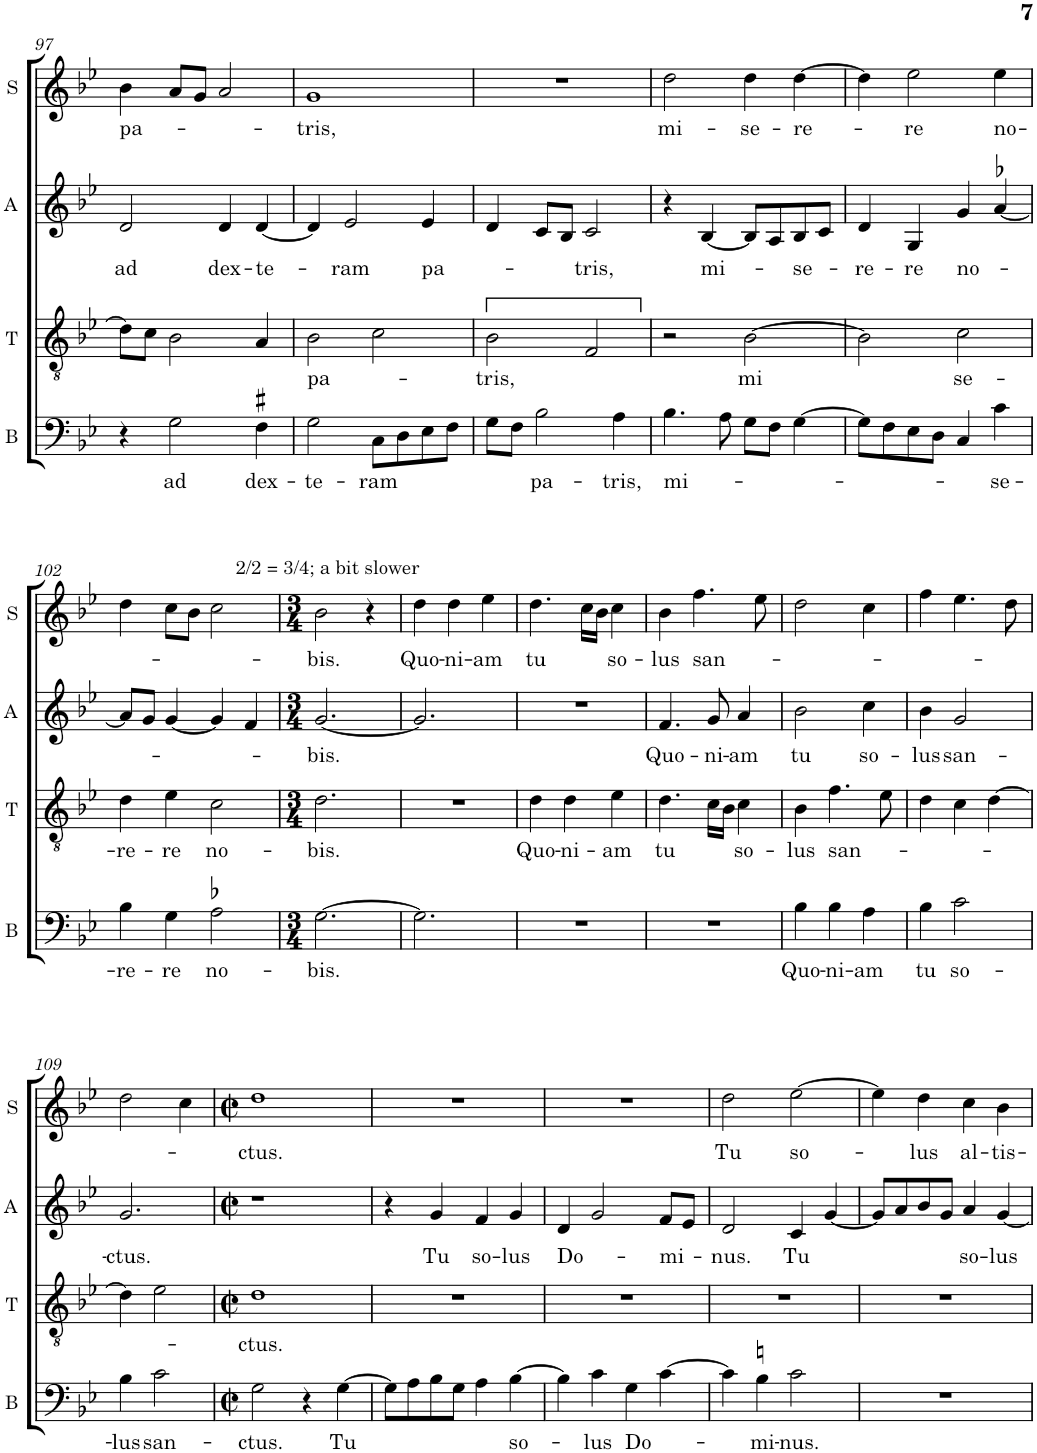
**kern	**text	**kern	**text	**kern	**text	**kern	**text
*part4	*part4	*part3	*part3	*part2	*part2	*part1	*part1
*staff4	*staff4	*staff3	*staff3	*staff2	*staff2	*staff1	*staff1
*I"B	*	*I"T	*	*I"A	*	*I"S	*
*I'B	*	*I'T	*	*I'A	*	*I'S	*
!!LO:PB:g=z
*clefF4	*	*clefGv2	*	*clefG2	*	*clefG2	*
*	*	*	*	*	*	*Trd4c7	*
*k[b-e-]	*	*k[b-e-]	*	*k[b-e-]	*	*k[b-e-]	*
*B-:	*	*B-:	*	*B-:	*	*B-:	*
*M2/2	*	*M2/2	*	*M2/2	*	*M2/2	*
*met(c|)	*	*met(c|)	*	*met(c|)	*	*met(c|)	*
=97	=97	=97	=97	=97	=97	=97	=97
!	!	!	!	!	!LO:LY:b	!	!LO:LY:b
4r	.	8d\L]	.	2d/	ad	4b-\	pa-
.	.	8c\J	.	.	.	.	.
!	!LO:LY:b	!	!	!	!	!	!
2G\	ad	2B-\	.	.	.	8a/L	.
.	.	.	.	.	.	8g/J	.
!	!	!	!	!	!LO:LY:b	!	!
.	.	.	.	4d/	dex-	2a/	.
!	!LO:LY:b	!	!	!	!LO:LY:b	!	!
4F#X\	dex-	4A/	.	[4d/	-te-	.	.
=98	=98	=98	=98	=98	=98	=98	=98
!	!LO:LY:b	!	!LO:LY:b	!	!	!	!LO:LY:b
2G\	-te-	2B-\	pa-	4d/]	.	1g	-tris,
!	!	!	!	!	!LO:LY:b	!	!
.	.	.	.	2e-/	-ram	.	.
!	!LO:LY:b	!	!	!	!	!	!
8C\L	-ram	2c\	.	.	.	.	.
8D\	.	.	.	.	.	.	.
!	!	!	!	!	!LO:LY:b	!	!
8E-\	.	.	.	4e-/	pa-	.	.
8F\J	.	.	.	.	.	.	.
=99	=99	=99	=99	=99	=99	=99	=99
!	!	!	!LO:LY:b	!	!	!	!
8G\L	.	2B-\	-tris,	4d/	.	1r	.
8F\J	.	.	.	.	.	.	.
!	!LO:LY:b	!	!	!	!	!	!
2B-\	pa-	.	.	8c/L	.	.	.
.	.	.	.	8B-/J	.	.	.
!	!	!	!	!	!LO:LY:b	!	!
.	.	2F/	.	2c/	-tris,	.	.
!	!LO:LY:b	!	!	!	!	!	!
4A\	-tris,	.	.	.	.	.	.
=100	=100	=100	=100	=100	=100	=100	=100
!	!LO:LY:b	!	!	!	!	!	!LO:LY:b
4.B-\	mi-	2r	.	4r	.	2dd\	mi-
!	!	!	!	!	!LO:LY:b	!	!
.	.	.	.	[4B-/	mi-	.	.
8A\	.	.	.	.	.	.	.
!	!	!	!LO:LY:b	!	!	!	!LO:LY:b
8G\L	.	[2B-\	mi	8B-/L]	.	4dd\	-se-
8F\J	.	.	.	8A/	.	.	.
!	!	!	!	!	!LO:LY:b	!	!LO:LY:b
[4G\	.	.	.	8B-/	-se-	[4dd\	-re-
.	.	.	.	8c/J	.	.	.
=101	=101	=101	=101	=101	=101	=101	=101
!	!	!	!	!	!LO:LY:b	!	!
8G\L]	.	2B-\]	.	4d/	-re-	4dd\]	.
8F\	.	.	.	.	.	.	.
!	!	!	!	!	!LO:LY:b	!	!LO:LY:b
8E-\	.	.	.	4G/	-re	2ee-\	-re
8D\J	.	.	.	.	.	.	.
!	!	!	!LO:LY:b	!	!LO:LY:b	!	!
4C/	.	2c\	se-	4g/	no-	.	.
!	!LO:LY:b	!	!	!	!	!	!LO:LY:b
4c\	-se-	.	.	[4a-X/	.	4ee-\	no-
!!LO:LB:g=z
=102	=102	=102	=102	=102	=102	=102	=102
!	!LO:LY:b	!	!LO:LY:b	!	!	!	!
4B-\	-re-	4d\	-re-	8a-/L]	.	4dd\	.
.	.	.	.	8g/J	.	.	.
!	!LO:LY:b	!	!LO:LY:b	!	!	!	!
4G\	-re	4e-\	-re	[4g/	.	8cc\L	.
.	.	.	.	.	.	8b-\J	.
!	!LO:LY:b	!	!LO:LY:b	!	!	!	!
2A-X\	no-	2c\	no-	4g/]	.	2cc\	.
.	.	.	.	4f/	.	.	.
=103	=103	=103	=103	=103	=103	=103	=103
*M3/4	*	*M3/4	*	*M3/4	*	*M3/4	*
!	!	!	!	!	!	!LO:TX:a:t=2/2 = 3/4; a bit slower	!
!	!LO:LY:b	!	!LO:LY:b	!	!LO:LY:b	!	!LO:LY:b
[2.G\	-bis.	2.d\	-bis.	[2.g/	-bis.	2b-\	-bis.
.	.	.	.	.	.	4r	.
=104	=104	=104	=104	=104	=104	=104	=104
!	!	!	!	!	!	!	!LO:LY:b
2.G\]	.	2.r	.	2.g/]	.	4dd\	Quo-
!	!	!	!	!	!	!	!LO:LY:b
.	.	.	.	.	.	4dd\	-ni-
!	!	!	!	!	!	!	!LO:LY:b
.	.	.	.	.	.	4ee-\	-am
=105	=105	=105	=105	=105	=105	=105	=105
!	!	!	!LO:LY:b	!	!	!	!LO:LY:b
2.r	.	4d\	Quo-	2.r	.	4.dd\	tu
!	!	!	!LO:LY:b	!	!	!	!
.	.	4d\	-ni-	.	.	.	.
.	.	.	.	.	.	16cc\LL	.
.	.	.	.	.	.	16b-\JJ	.
!	!	!	!LO:LY:b	!	!	!	!LO:LY:b
.	.	4e-\	-am	.	.	4cc\	so-
=106	=106	=106	=106	=106	=106	=106	=106
!	!	!	!LO:LY:b	!	!LO:LY:b	!	!LO:LY:b
2.r	.	4.d\	tu	4.f/	Quo-	4b-\	-lus
!	!	!	!	!	!	!	!LO:LY:b
.	.	.	.	.	.	4.ff\	san-
!	!	!	!	!	!LO:LY:b	!	!
.	.	16c\LL	.	8g/	-ni-	.	.
.	.	16B-\JJ	.	.	.	.	.
!	!	!	!LO:LY:b	!	!LO:LY:b	!	!
.	.	4c\	so-	4a/	-am	.	.
.	.	.	.	.	.	8ee-\	.
=107	=107	=107	=107	=107	=107	=107	=107
!	!LO:LY:b	!	!LO:LY:b	!	!LO:LY:b	!	!
4B-\	Quo-	4B-\	-lus	2b-\	tu	2dd\	.
!	!LO:LY:b	!	!LO:LY:b	!	!	!	!
4B-\	-ni-	4.f\	san-	.	.	.	.
!	!LO:LY:b	!	!	!	!LO:LY:b	!	!
4A\	-am	.	.	4cc\	so-	4cc\	.
.	.	8e-\	.	.	.	.	.
=108	=108	=108	=108	=108	=108	=108	=108
!	!LO:LY:b	!	!	!	!LO:LY:b	!	!
4B-\	tu	4d\	.	4b-\	-lus	4ff\	.
!	!LO:LY:b	!	!	!	!LO:LY:b	!	!
2c\	so-	4c\	.	2g/	san-	4.ee-\	.
.	.	[4d\	.	.	.	.	.
.	.	.	.	.	.	8dd\	.
!!LO:LB:g=z
=109	=109	=109	=109	=109	=109	=109	=109
!	!LO:LY:b	!	!	!	!LO:LY:b	!	!
4B-\	-lus	4d\]	.	2.g/	-ctus.	2dd\	.
!	!LO:LY:b	!	!	!	!	!	!
2c\	san-	2e-\	.	.	.	.	.
.	.	.	.	.	.	4cc\	.
=110	=110	=110	=110	=110	=110	=110	=110
*M2/2	*	*M2/2	*	*M2/2	*	*M2/2	*
*met(c|)	*	*met(c|)	*	*met(c|)	*	*met(c|)	*
!	!LO:LY:b	!	!LO:LY:b	!	!	!	!LO:LY:b
2G\	-ctus.	1d	-ctus.	1r	.	1dd	-ctus.
4r	.	.	.	.	.	.	.
!	!LO:LY:b	!	!	!	!	!	!
[4G\	Tu	.	.	.	.	.	.
=111	=111	=111	=111	=111	=111	=111	=111
8G\L]	.	1r	.	4r	.	1r	.
8A\	.	.	.	.	.	.	.
!	!	!	!	!	!LO:LY:b	!	!
8B-\	.	.	.	4g/	Tu	.	.
8G\J	.	.	.	.	.	.	.
!	!	!	!	!	!LO:LY:b	!	!
4A\	.	.	.	4f/	so-	.	.
!	!LO:LY:b	!	!	!	!LO:LY:b	!	!
[4B-\	so-	.	.	4g/	-lus	.	.
=112	=112	=112	=112	=112	=112	=112	=112
!	!	!	!	!	!LO:LY:b	!	!
4B-\]	.	1r	.	4d/	Do-	1r	.
!	!LO:LY:b	!	!	!	!	!	!
4c\	-lus	.	.	2g/	.	.	.
!	!LO:LY:b	!	!	!	!	!	!
4G\	Do-	.	.	.	.	.	.
!	!	!	!	!	!LO:LY:b	!	!
[4c\	.	.	.	8f/L	-mi-	.	.
.	.	.	.	8e-/J	.	.	.
=113	=113	=113	=113	=113	=113	=113	=113
!	!	!	!	!	!LO:LY:b	!	!LO:LY:b
4c\]	.	1r	.	2d/	-nus.	2dd\	Tu
!	!LO:LY:b	!	!	!	!	!	!
4Bn\	-mi-	.	.	.	.	.	.
!	!LO:LY:b	!	!	!	!LO:LY:b	!	!LO:LY:b
2c\	-nus.	.	.	4c/	Tu	[2ee-\	so-
.	.	.	.	[4g/	.	.	.
=114	=114	=114	=114	=114	=114	=114	=114
1r	.	1r	.	8g/L]	.	4ee-\]	.
.	.	.	.	8a/	.	.	.
!	!	!	!	!	!	!	!LO:LY:b
.	.	.	.	8b-/	.	4dd\	-lus
.	.	.	.	8g/J	.	.	.
!	!	!	!	!	!LO:LY:b	!	!LO:LY:b
.	.	.	.	4a/	so-	4cc\	al-
!	!	!	!	!	!LO:LY:b	!	!LO:LY:b
.	.	.	.	[4g/	-lus	4b-\	-tis-
=	=	=	=	=	=	=	=
*-	*-	*-	*-	*-	*-	*-	*-
